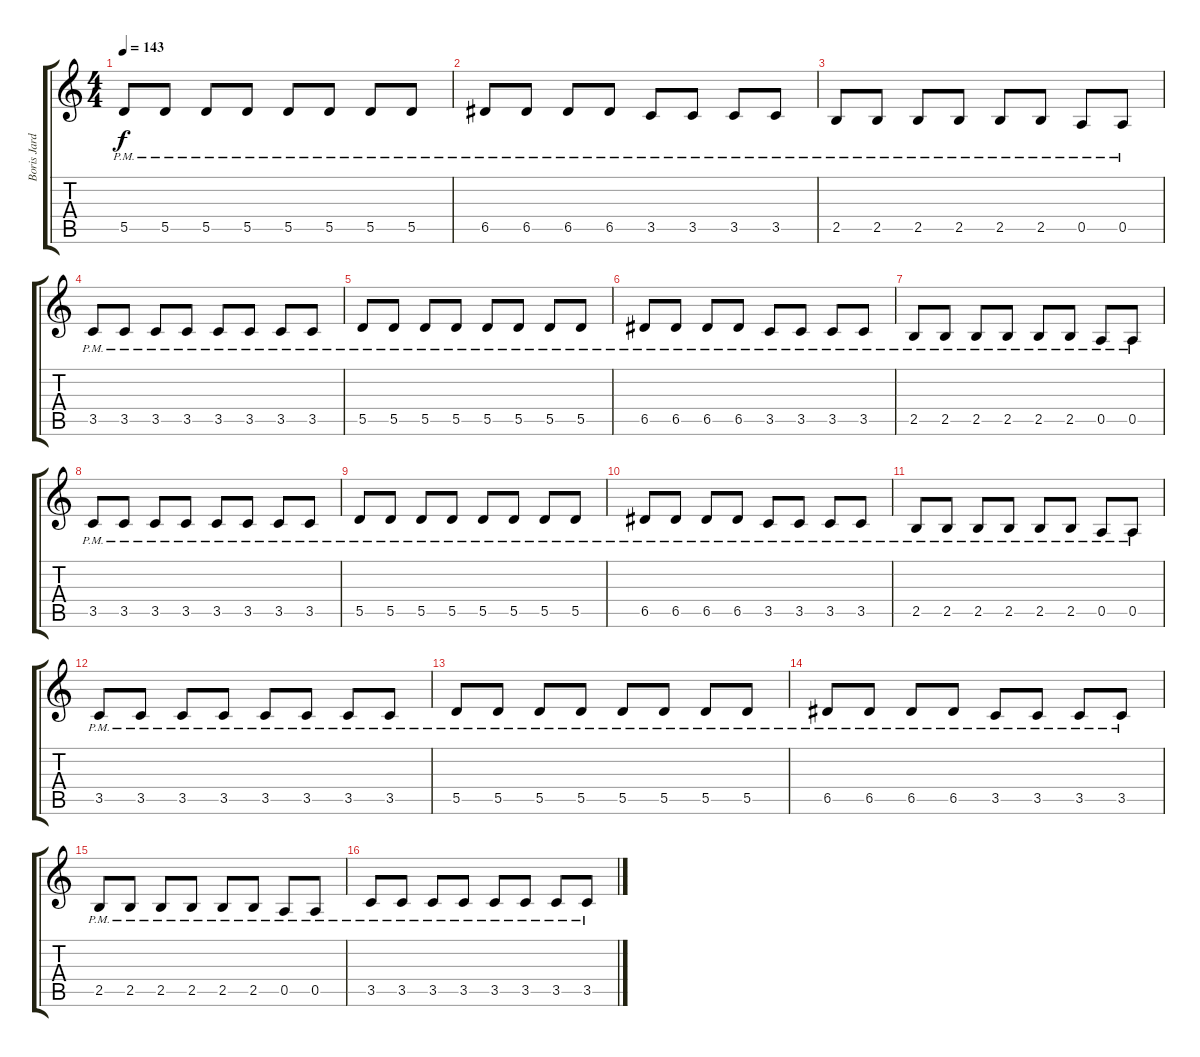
\track ("Boris Jardel" "Boris Jard") {instrument distortionguitar}
\staff {score tabs}
\tuning (E4 B3 G3 D3 A2 E2) {hide}
\ts (4 4)
\tempo 143
\clef g2
\ks c
5.5{pm}.8{dy f} 5.5{pm}.8 5.5{pm}.8 5.5{pm}.8 5.5{pm}.8 5.5{pm}.8 5.5{pm}.8 5.5{pm}.8 |
6.5{pm}.8 6.5{pm}.8 6.5{pm}.8 6.5{pm}.8 3.5{pm}.8 3.5{pm}.8 3.5{pm}.8 3.5{pm}.8 |
2.5{pm}.8 2.5{pm}.8 2.5{pm}.8 2.5{pm}.8 2.5{pm}.8 2.5{pm}.8 0.5{pm}.8 0.5{pm}.8 |
3.5{pm}.8 3.5{pm}.8 3.5{pm}.8 3.5{pm}.8 3.5{pm}.8 3.5{pm}.8 3.5{pm}.8 3.5{pm}.8 |
5.5{pm}.8 5.5{pm}.8 5.5{pm}.8 5.5{pm}.8 5.5{pm}.8 5.5{pm}.8 5.5{pm}.8 5.5{pm}.8 |
6.5{pm}.8 6.5{pm}.8 6.5{pm}.8 6.5{pm}.8 3.5{pm}.8 3.5{pm}.8 3.5{pm}.8 3.5{pm}.8 |
2.5{pm}.8 2.5{pm}.8 2.5{pm}.8 2.5{pm}.8 2.5{pm}.8 2.5{pm}.8 0.5{pm}.8 0.5{pm}.8 |
3.5{pm}.8 3.5{pm}.8 3.5{pm}.8 3.5{pm}.8 3.5{pm}.8 3.5{pm}.8 3.5{pm}.8 3.5{pm}.8 |
5.5{pm}.8 5.5{pm}.8 5.5{pm}.8 5.5{pm}.8 5.5{pm}.8 5.5{pm}.8 5.5{pm}.8 5.5{pm}.8 |
6.5{pm}.8 6.5{pm}.8 6.5{pm}.8 6.5{pm}.8 3.5{pm}.8 3.5{pm}.8 3.5{pm}.8 3.5{pm}.8 |
2.5{pm}.8 2.5{pm}.8 2.5{pm}.8 2.5{pm}.8 2.5{pm}.8 2.5{pm}.8 0.5{pm}.8 0.5{pm}.8 |
3.5{pm}.8 3.5{pm}.8 3.5{pm}.8 3.5{pm}.8 3.5{pm}.8 3.5{pm}.8 3.5{pm}.8 3.5{pm}.8 |
5.5{pm}.8 5.5{pm}.8 5.5{pm}.8 5.5{pm}.8 5.5{pm}.8 5.5{pm}.8 5.5{pm}.8 5.5{pm}.8 |
6.5{pm}.8 6.5{pm}.8 6.5{pm}.8 6.5{pm}.8 3.5{pm}.8 3.5{pm}.8 3.5{pm}.8 3.5{pm}.8 |
2.5{pm}.8 2.5{pm}.8 2.5{pm}.8 2.5{pm}.8 2.5{pm}.8 2.5{pm}.8 0.5{pm}.8 0.5{pm}.8 |
3.5{pm}.8 3.5{pm}.8 3.5{pm}.8 3.5{pm}.8 3.5{pm}.8 3.5{pm}.8 3.5{pm}.8 3.5{pm}.8
